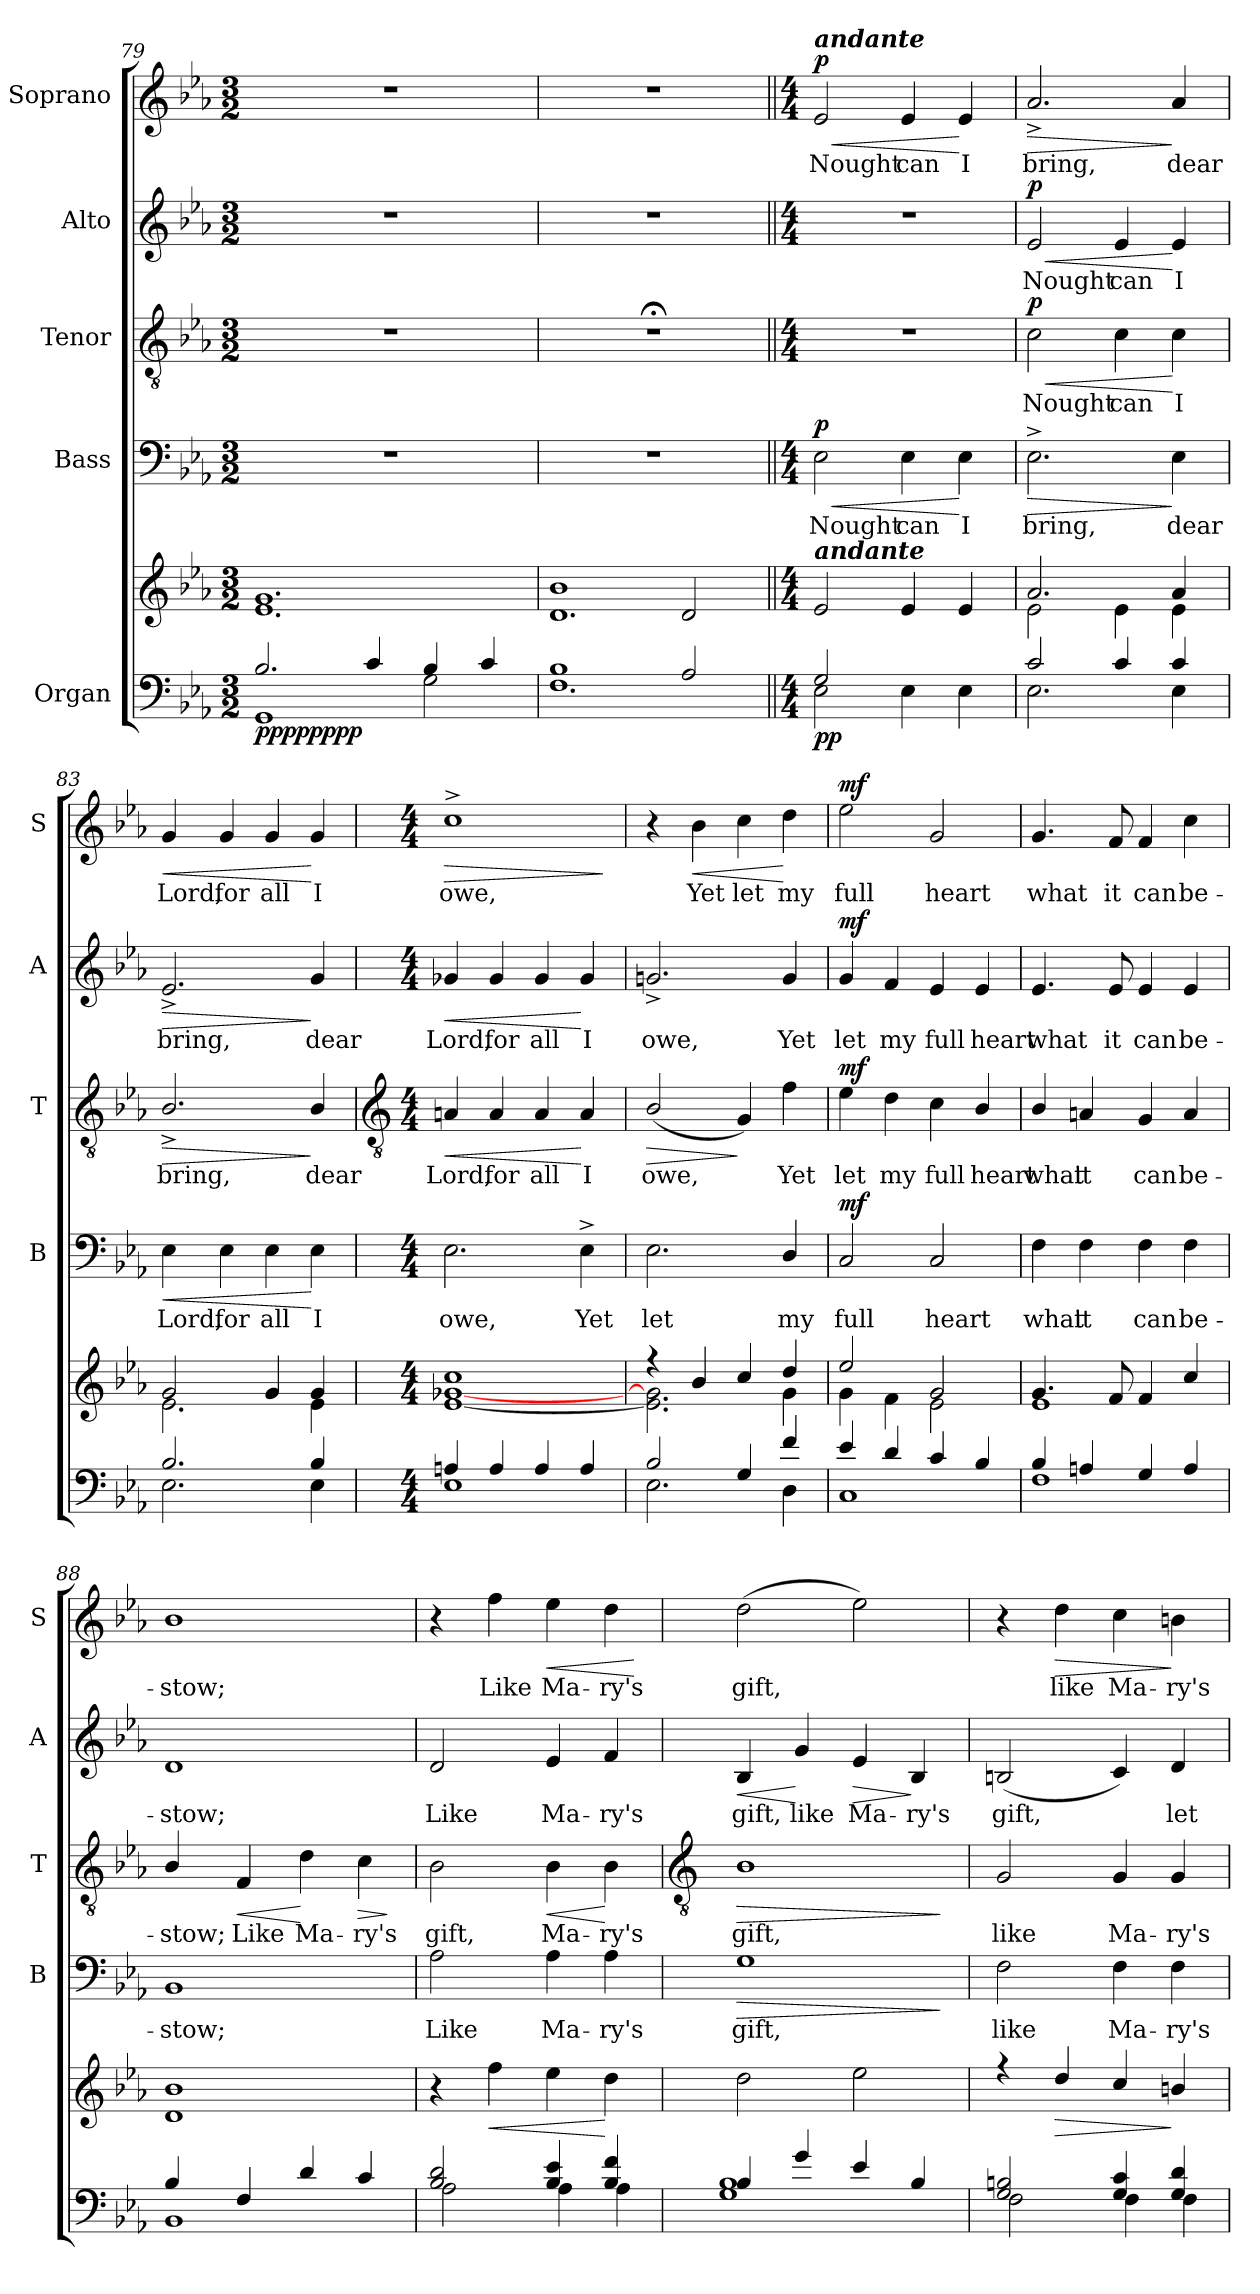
**kern	**kern	**dynam	**kern	**text	**dynam	**kern	**text	**dynam	**kern	**text	**dynam	**kern	**text	**dynam
*part5	*part5	*part5	*part4	*part4	*part4	*part3	*part3	*part3	*part2	*part2	*part2	*part1	*part1	*part1
*staff6	*staff5	*staff5/6	*staff4	*staff4	*staff4	*staff3	*staff3	*staff3	*staff2	*staff2	*staff2	*staff1	*staff1	*staff1
*I"Organ	*	*	*I"Bass	*	*	*I"Tenor	*	*	*I"Alto	*	*	*I"Soprano	*	*
*	*	*	*I'B	*	*	*I'T	*	*	*I'A	*	*	*I'S	*	*
*clefF4	*clefG2	*	*clefF4	*	*	*clefGv2	*	*	*clefG2	*	*	*clefG2	*	*
*k[b-e-a-]	*k[b-e-a-]	*	*k[b-e-a-]	*	*	*k[b-e-a-]	*	*	*k[b-e-a-]	*	*	*k[b-e-a-]	*	*
*E-:	*E-:	*	*E-:	*	*	*E-:	*	*	*E-:	*	*	*E-:	*	*
*M3/2	*M3/2	*	*M3/2	*	*	*M3/2	*	*	*M3/2	*	*	*M3/2	*	*
=79	=79	=79	=79	=79	=79	=79	=79	=79	=79	=79	=79	=79	=79	=79
*^	*^	*	*	*	*	*	*	*	*	*	*	*	*	*
!	!	!	!	!LO:DY:b=2	!LO:N:vis=1	!	!	!LO:N:vis=1	!	!	!LO:N:vis=1	!	!	!LO:N:vis=1	!	!
!	!	!	!	!LO:DY:n=1:b=2	!	!	!	!	!	!	!	!	!	!	!	!
!	!	!	!	!LO:DY:n=2:b	!	!	!	!	!	!	!	!	!	!	!	!
!	!	!	!	!LO:DY:n=3:b	!	!	!	!	!	!	!	!	!	!	!	!
2.B-/	1GG\	1.g/	1.e-\	pp pp pp pp	1.r	.	.	1.r	.	.	1.r	.	.	1.r	.	.
4c/	.	.	.	.	.	.	.	.	.	.	.	.	.	.	.	.
4B-/	2G\	.	.	.	.	.	.	.	.	.	.	.	.	.	.	.
4c/	.	.	.	.	.	.	.	.	.	.	.	.	.	.	.	.
=80	=80	=80	=80	=80	=80	=80	=80	=80	=80	=80	=80	=80	=80	=80	=80	=80
!	!	!	!	!	!LO:N:vis=1	!	!	!LO:N:vis=1	!	!	!LO:N:vis=1	!	!	!LO:N:vis=1	!	!
1B-/	1.F\	1b-/	1.d\	.	1.r	.	.	1.r;<	.	.	1.r	.	.	1.r	.	.
2A-/	.	2d/	.	.	.	.	.	.	.	.	.	.	.	.	.	.
=81||	=81||	=81||	=81||	=81||	=81||	=81||	=81||	=81||	=81||	=81||	=81||	=81||	=81||	=81||	=81||	=81||
*M4/4	*	*M4/4	*	*	*M4/4	*	*	*M4/4	*	*	*M4/4	*	*	*M4/4	*	*
*	*	*MM96	*	*	*	*	*	*	*	*	*	*	*	*	*	*
!	!	!	!	!	!	!	!	!	!	!	!	!	!	!LO:TX:a:Bi:t=andante	!	!
!	!	!LO:TX:a:Bi:t=andante	!	!	!	!	!	!	!	!	!	!	!	!	!	!
!	!	!	!	!LO:DY:b=2	!	!LO:LY:b	!LO:HP:b	!	!	!	!	!	!	!	!LO:LY:b	!LO:HP:b
!	!	!	!	!LO:DY:n=1:b	!	!	!LO:DY:n=1:b	!	!	!	!	!	!	!	!	!LO:DY:n=1:b
2G/	2E-\	2e-/	1ryy	p p	2E-	Nought	< p	1r	.	.	1r	.	.	2e-	Nought	< p
!	!	!	!	!	!	!LO:LY:b	!	!	!	!	!	!	!	!	!LO:LY:b	!
2ryy	4E-\	4e-/	.	.	4E-	can	.	.	.	.	.	.	.	4e-	can	.
!	!	!	!	!	!	!LO:LY:b	!	!	!	!	!	!	!	!	!LO:LY:b	!
.	4E-\	4e-/	.	.	4E-	I	[	.	.	.	.	.	.	4e-	I	[
=82	=82	=82	=82	=82	=82	=82	=82	=82	=82	=82	=82	=82	=82	=82	=82	=82
!	!	!	!	!	!	!LO:LY:b	!LO:HP:b	!	!LO:LY:b	!LO:HP:b	!	!LO:LY:b	!LO:HP:b	!	!LO:LY:b	!LO:HP:b
!	!	!	!	!	!	!	!	!	!	!LO:DY:n=1:b	!	!	!LO:DY:n=1:b	!	!	!
2c/	2.E-\	2.a-/	2e-\	.	2.E-^	bring,	>	2c	Nought	< p	2e-	Nought	< p	2.a-^	bring,	>
!	!	!	!	!	!	!	!	!	!LO:LY:b	!	!	!LO:LY:b	!	!	!	!
4c/	.	.	4e-\	.	.	.	.	4c	can	.	4e-	can	.	.	.	.
!	!	!	!	!	!	!LO:LY:b	!	!	!LO:LY:b	!	!	!LO:LY:b	!	!	!LO:LY:b	!
4c/	4E-\	4a-/	4e-\	.	4E-	dear	]	4c	I	[	4e-	I	[	4a-	dear	]
=83	=83	=83	=83	=83	=83	=83	=83	=83	=83	=83	=83	=83	=83	=83	=83	=83
!	!	!	!	!	!	!LO:LY:b	!LO:HP:b	!	!LO:LY:b	!LO:HP:b	!	!LO:LY:b	!LO:HP:b	!	!LO:LY:b	!LO:HP:b
2.B-/	2.E-\	2g/	2.e-\	.	4E-	Lord,	<	2.B-^/	bring,	>	2.e-^	bring,	>	4g	Lord,	<
!	!	!	!	!	!	!LO:LY:b	!	!	!	!	!	!	!	!	!LO:LY:b	!
.	.	.	.	.	4E-	for	.	.	.	.	.	.	.	4g	for	.
!	!	!	!	!	!	!LO:LY:b	!	!	!	!	!	!	!	!	!LO:LY:b	!
.	.	4g/	.	.	4E-	all	.	.	.	.	.	.	.	4g	all	.
!	!	!	!	!	!	!LO:LY:b	!	!	!LO:LY:b	!	!	!LO:LY:b	!	!	!LO:LY:b	!
4B-/	4E-\	4g/	4e-\	.	4E-	I	[	4B-/	dear	]	4g	dear	]	4g	I	[
!!LO:LB:g=z
=84	=84	=84	=84	=84	=84	=84	=84	=84	=84	=84	=84	=84	=84	=84	=84	=84
*	*	*	*	*	*	*	*	*clefGv2	*	*	*	*	*	*	*	*
*M4/4	*	*M4/4	*	*	*M4/4	*	*	*M4/4	*	*	*M4/4	*	*	*M4/4	*	*
!	!	!	!	!	!	!LO:LY:b	!	!	!LO:LY:b	!LO:HP:b	!	!LO:LY:b	!LO:HP:b	!	!LO:LY:b	!LO:HP:b
4An/	1E-\	1cc/	[1e-\ [1g-X\	.	2.E-	owe,	.	4An	Lord,	<	4g-X	Lord,	<	1cc^	owe,	>
!	!	!	!	!	!	!	!	!	!LO:LY:b	!	!	!LO:LY:b	!	!	!	!
4A/	.	.	.	.	.	.	.	4A	for	.	4g-	for	.	.	.	.
!	!	!	!	!	!	!	!	!	!LO:LY:b	!	!	!LO:LY:b	!	!	!	!
4A/	.	.	.	.	.	.	.	4A	all	.	4g-	all	.	.	.	.
!	!	!	!	!	!	!LO:LY:b	!	!	!LO:LY:b	!	!	!LO:LY:b	!	!	!	!
4A/	.	.	.	.	4E-^	Yet	.	4A	I	[	4g-	I	[	.	.	.
*v	*v	*	*	*	*	*	*	*	*	*	*	*	*	*	*	*
*	*v	*v	*	*	*	*	*	*	*	*	*	*	*	*	*
.	.	.	.	.	.	.	.	.	.	.	.	.	.	]
=85	=85	=85	=85	=85	=85	=85	=85	=85	=85	=85	=85	=85	=85	=85
*^	*^	*	*	*	*	*	*	*	*	*	*	*	*	*
!	!	!	!	!	!	!LO:LY:b	!	!	!LO:LY:b	!LO:HP:b	!	!LO:LY:b	!	!	!	!
2B-/	2.E-\	4r	2.e-\] 2.g\]	.	2.E-	let	.	(<2B-/	owe,	>	2.gn^	owe,	.	4r	.	.
!	!	!	!	!	!	!	!	!	!	!	!	!	!	!	!LO:LY:b	!LO:HP:b
.	.	4b-/	.	.	.	.	.	.	.	.	.	.	.	4b-	Yet	<
!	!	!	!	!	!	!	!	!	!	!	!	!	!	!	!LO:LY:b	!
4G/	.	4cc/	.	.	.	.	.	4G)	.	]	.	.	.	4cc	let	.
!	!	!	!	!	!	!LO:LY:b	!	!	!LO:LY:b	!	!	!LO:LY:b	!	!	!LO:LY:b	!
4f/	4D\	4dd/	4g\	.	4D/	my	.	4f	Yet	.	4g	Yet	.	4dd	my	[
=86	=86	=86	=86	=86	=86	=86	=86	=86	=86	=86	=86	=86	=86	=86	=86	=86
!	!	!	!	!LO:DY:b=2	!	!LO:LY:b	!	!	!LO:LY:b	!	!	!LO:LY:b	!	!	!LO:LY:b	!
!	!	!	!	!LO:DY:n=1:b=2	!	!	!	!	!	!	!	!	!	!	!	!
!	!	!	!	!LO:DY:n=2:b	!	!	!	!	!	!	!	!	!	!	!	!
!	!	!	!	!LO:DY:n=3:b	!	!	!LO:DY:b	!	!	!LO:DY:b	!	!	!LO:DY:b	!	!	!LO:DY:b
4e-/	1C\	2ee-/	4g\	mf mf mf mf	2C	full	mf	4e-	let	mf	4g	let	mf	2ee-	full	mf
!	!	!	!	!	!	!	!	!	!LO:LY:b	!	!	!LO:LY:b	!	!	!	!
4d/	.	.	4f\	.	.	.	.	4d	my	.	4f	my	.	.	.	.
!	!	!	!	!	!	!LO:LY:b	!	!	!LO:LY:b	!	!	!LO:LY:b	!	!	!LO:LY:b	!
4c/	.	2g/	2e-\	.	2C	heart	.	4c	full	.	4e-	full	.	2g	heart	.
!	!	!	!	!	!	!	!	!	!LO:LY:b	!	!	!LO:LY:b	!	!	!	!
4B-/	.	.	.	.	.	.	.	4B-/	heart	.	4e-	heart	.	.	.	.
=87	=87	=87	=87	=87	=87	=87	=87	=87	=87	=87	=87	=87	=87	=87	=87	=87
!	!	!	!	!	!	!LO:LY:b	!	!	!LO:LY:b	!	!	!LO:LY:b	!	!	!LO:LY:b	!
4B-/	1F\	4.g/	1e-\	.	4F	what	.	4B-/	what	.	4.e-	what	.	4.g	what	.
!	!	!	!	!	!	!LO:LY:b	!	!	!LO:LY:b	!	!	!	!	!	!	!
4An/	.	.	.	.	4F	it	.	4An	it	.	.	.	.	.	.	.
!	!	!	!	!	!	!	!	!	!	!	!	!LO:LY:b	!	!	!LO:LY:b	!
.	.	8f/	.	.	.	.	.	.	.	.	8e-	it	.	8f	it	.
!	!	!	!	!	!	!LO:LY:b	!	!	!LO:LY:b	!	!	!LO:LY:b	!	!	!LO:LY:b	!
4G/	.	4f/	.	.	4F	can	.	4G	can	.	4e-	can	.	4f	can	.
!	!	!	!	!	!	!LO:LY:b	!	!	!LO:LY:b	!	!	!LO:LY:b	!	!	!LO:LY:b	!
4A/	.	4cc/	.	.	4F	be-	.	4A	be-	.	4e-	be-	.	4cc	be-	.
=88	=88	=88	=88	=88	=88	=88	=88	=88	=88	=88	=88	=88	=88	=88	=88	=88
!	!	!	!	!	!	!LO:LY:b	!	!	!LO:LY:b	!	!	!LO:LY:b	!	!	!LO:LY:b	!
4B-/	1BB-\	1b-/	1d\	.	1BB-	-stow;	.	4B-/	-stow;	.	1d	-stow;	.	1b-	-stow;	.
!	!	!	!	!	!	!	!	!	!LO:LY:b	!LO:HP:b	!	!	!	!	!	!
4F/	.	.	.	.	.	.	.	4F	Like	<	.	.	.	.	.	.
!	!	!	!	!	!	!	!	!	!LO:LY:b	!	!	!	!	!	!	!
4d/	.	.	.	.	.	.	.	4d	Ma-	[	.	.	.	.	.	.
!	!	!	!	!	!	!	!	!	!LO:LY:b	!LO:HP:b	!	!	!	!	!	!
4c/	.	.	.	.	.	.	.	4c	-ry's	>	.	.	.	.	.	.
*v	*v	*	*	*	*	*	*	*	*	*	*	*	*	*	*	*
*	*v	*v	*	*	*	*	*	*	*	*	*	*	*	*	*
.	.	.	.	.	.	.	.	]	.	.	.	.	.	.
=89	=89	=89	=89	=89	=89	=89	=89	=89	=89	=89	=89	=89	=89	=89
*^	*^	*	*	*	*	*	*	*	*	*	*	*	*	*
!	!	!	!	!	!	!LO:LY:b	!	!	!LO:LY:b	!	!	!LO:LY:b	!	!	!	!
2B-/ 2d/	2A-\	4r	1ryy	.	2A-	Like	.	2B-	gift,	.	2d	Like	.	4r	.	.
!	!	!	!	!LO:HP:b	!	!	!	!	!	!	!	!	!	!	!LO:LY:b	!
.	.	4ff\	.	<	.	.	.	.	.	.	.	.	.	4ff	Like	.
!	!	!	!	!	!	!LO:LY:b	!	!	!LO:LY:b	!LO:HP:b	!	!LO:LY:b	!	!	!LO:LY:b	!LO:HP:b
4B-/ 4e-/	4A-\	4ee-\	.	.	4A-	Ma-	.	4B-	Ma-	<	4e-	Ma-	.	4ee-	Ma-	<
!	!	!	!	!	!	!LO:LY:b	!	!	!LO:LY:b	!	!	!LO:LY:b	!	!	!LO:LY:b	!
4B-/ 4f/	4A-\	4dd\	.	[	4A-	-ry's	.	4B-	-ry's	[	4f	-ry's	.	4dd	-ry's	.
*v	*v	*	*	*	*	*	*	*	*	*	*	*	*	*	*	*
*	*v	*v	*	*	*	*	*	*	*	*	*	*	*	*	*
.	.	.	.	.	.	.	.	.	.	.	.	.	.	[
!!LO:LB:g=z
=90	=90	=90	=90	=90	=90	=90	=90	=90	=90	=90	=90	=90	=90	=90
*	*	*	*	*	*	*clefGv2	*	*	*	*	*	*	*	*
*^	*^	*	*	*	*	*	*	*	*	*	*	*	*	*
!	!	!	!	!	!	!LO:LY:b	!LO:HP:b	!	!LO:LY:b	!LO:HP:b	!	!LO:LY:b	!LO:HP:b	!	!LO:LY:b	!
4B-/	1G\ 1B-\	2dd\	1ryy	.	1G	gift,	>	1B-	gift,	>	4B-	gift,	<	(>2dd	gift,	.
!	!	!	!	!	!	!	!	!	!	!	!	!LO:LY:b	!	!	!	!
4g/	.	.	.	.	.	.	.	.	.	.	4g	like	[	.	.	.
!	!	!	!	!	!	!	!	!	!	!	!	!LO:LY:b	!LO:HP:b	!	!	!
4e-/	.	2ee-\	.	.	.	.	.	.	.	.	4e-	Ma-	>	2ee-)	.	.
!	!	!	!	!	!	!	!	!	!	!	!	!LO:LY:b	!	!	!	!
4B-/	.	.	.	.	.	.	.	.	.	.	4B-	-ry's	]	.	.	.
*v	*v	*	*	*	*	*	*	*	*	*	*	*	*	*	*	*
*	*v	*v	*	*	*	*	*	*	*	*	*	*	*	*	*
.	.	.	.	.	]	.	.	]	.	.	.	.	.	.
=91	=91	=91	=91	=91	=91	=91	=91	=91	=91	=91	=91	=91	=91	=91
*^	*^	*	*	*	*	*	*	*	*	*	*	*	*	*
!	!	!	!	!	!	!LO:LY:b	!	!	!LO:LY:b	!	!	!LO:LY:b	!	!	!	!
2G/ 2Bn/	2F\	4r	1ryy	.	2F	like	.	2G	like	.	(<2Bn	gift,	.	4r	.	.
!	!	!	!	!LO:HP:b	!	!	!	!	!	!	!	!	!	!	!LO:LY:b	!LO:HP:b
.	.	4dd/	.	>	.	.	.	.	.	.	.	.	.	4dd	like	>
!	!	!	!	!	!	!LO:LY:b	!	!	!LO:LY:b	!	!	!	!	!	!LO:LY:b	!
4G/ 4c/	4F\	4cc/	.	.	4F	Ma-	.	4G	Ma-	.	4c)	.	.	4cc	Ma-	.
!	!	!	!	!	!	!LO:LY:b	!	!	!LO:LY:b	!	!	!LO:LY:b	!	!	!LO:LY:b	!
4G/ 4d/	4F\	4bn/	.	]	4F	-ry's	.	4G	-ry's	.	4d	let	.	4bn	-ry's	]
*v	*v	*	*	*	*	*	*	*	*	*	*	*	*	*	*	*
*	*v	*v	*	*	*	*	*	*	*	*	*	*	*	*	*
=	=	=	=	=	=	=	=	=	=	=	=	=	=	=
*-	*-	*-	*-	*-	*-	*-	*-	*-	*-	*-	*-	*-	*-	*-
